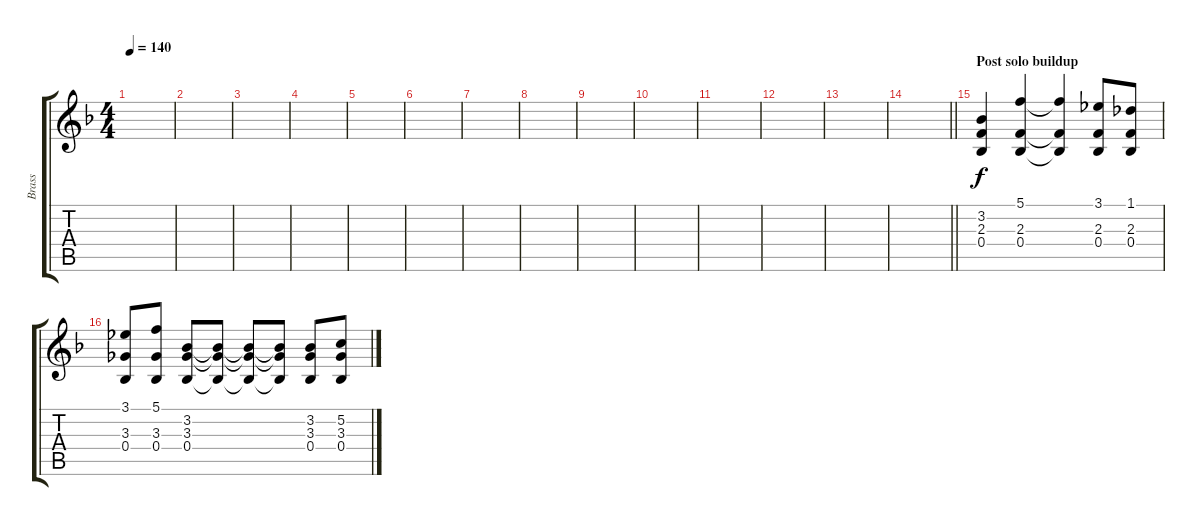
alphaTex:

\track ("Brass" "Brass") {instrument brasssection}
\staff {score tabs}
\tuning (C5 G4 Eb4 Bb3 F3 C3) {hide}
\ts (4 4)
\tempo 140
\clef g2
\ks dminor
|
|
|
|
|
|
|
|
|
|
|
|
|
\barLineRight lightlight
|
\section ("" "Post solo buildup")
(3.2 2.3 0.4).4 (5.1 2.3 0.4).4 (5.1{t} 2.3{t} 0.4{t}).4 (3.1 2.3 0.4).8 (1.1 2.3 0.4).8 |
(3.1 3.3 0.4).8 (5.1 3.3 0.4).8 (3.2 3.3 0.4).8 (3.2{t} 3.3{t} 0.4{t}).8 (3.2{t} 3.3{t} 0.4{t}).8 (3.2{t} 3.3{t} 0.4{t}).8 (3.2 3.3 0.4).8 (5.2 3.3 0.4).8
